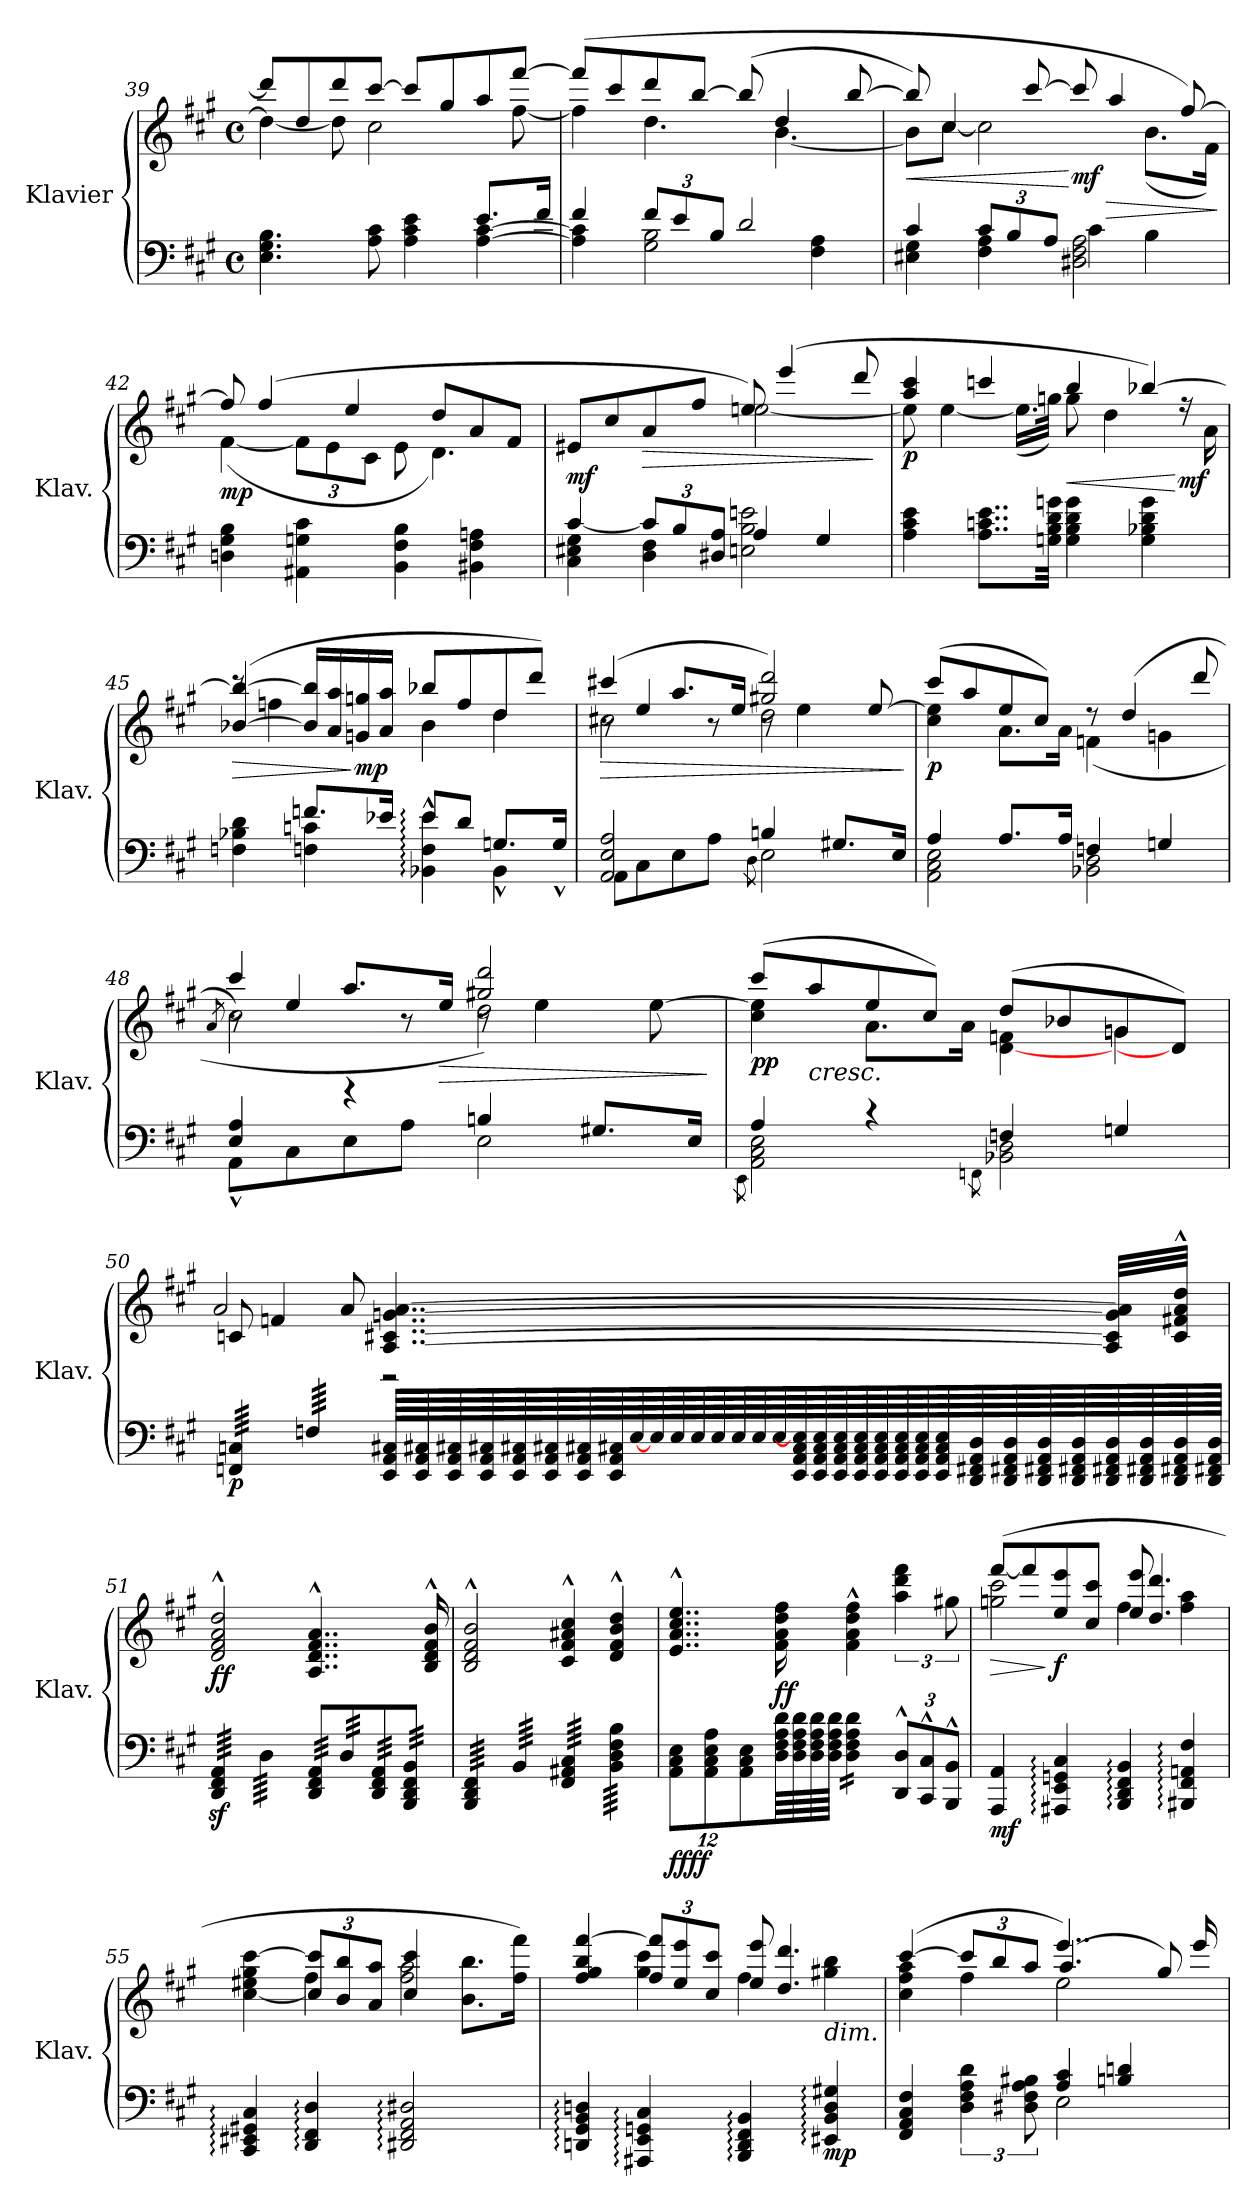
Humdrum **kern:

**kern	**kern	**dynam
*part1	*part1	*part1
*staff2	*staff1	*staff1/2
*I"Klavier	*	*
*I'Klav.	*	*
*clefF4	*clefG2	*
*k[f#c#g#]	*k[f#c#g#]	*
*M4/4	*M4/4	*
*met(c)	*met(c)	*
=39	=39	=39
*^	*^	*
4.E\ 4.G#\ 4.B\	2.ryy	8ddd/L]	4dd\_	.
.	.	8dd/	.	.
.	.	8ddd/	8dd\]	.
8A\ 8c#\	.	[8ccc#/J	2cc#\	.
4A\ 4c#\ 4e\	.	8ccc#/L]	.	.
.	.	8gg#/	.	.
[4A\ [4c#\	8.e/L	8aa/	.	.
.	.	[8fff#/J	[8ff#\	.
.	16f#/Jk	.	.	.
=40	=40	=40	=40	=40
4A\] 4c#\]	4f#/	(>8fff#/L]	4ff#\]	.
.	.	8ccc#/	.	.
*	*Xbrackettup	*	*	*
2G#\ 2B\	12f#/L	8ddd/	4.dd\	.
.	12e/	.	.	.
.	.	[8bb/J	.	.
.	12B/J	.	.	.
.	2d/	(>8bb/]	.	.
.	.	4dd/	[4.b\	.
4F#\ 4A\	.	.	.	.
.	.	[8bb/	.	.
!!LO:LB:g=z	!!
=41	=41	=41	=41	=41
!	!	!	!	!LO:HP:b
4E#X\ 4G#\	4c#/	8bb/])	8b\L]	<
.	.	4cc#/	[8cc#\J	.
4F#\ 4A\	12c#/L	.	2cc#\]	.
.	12B/	.	.	.
.	.	[8ccc#/	.	.
.	12A/J	.	.	.
!	!	!	!	!LO:HP:n=1:b
!	!	!	!	!LO:DY:n=1:b
2D#X\ 2F#\ 2A\	4c#\	8ccc#/]	.	[ > mf
.	.	4aa/	.	.
.	4B\	.	(<8.b\L	.
.	.	[8ff#/)	.	.
.	.	.	16f#\Jk)	.
*v	*v	*	*	*
*	*v	*v	*
.	.	]
=42	=42	=42
*	*^	*
!	!	!	!LO:DY:b
4Dn\ 4G#\ 4B\	8ff#/]	(<[4f#\	mp
.	(>4ff#/	.	.
*	*	*Xbrackettup	*
4AA#X\ 4Gn\ 4c#\	.	12f#\L]	.
.	.	12e\	.
.	4ee/	.	.
.	.	12c#\J	.
4BB\ 4F#\ 4B\	.	8e\	.
.	8dd/L	4.d\)	.
4BB#X\ 4F#\ 4An\	8a/	.	.
.	8f#/J	.	.
=43	=43	=43	=43
*^	*	*	*
!	!	!	!	!LO:DY:b
4C#\ 4E#X\ 4G#\	[4c#/	8e#X/L	2ryy	mf
.	.	8cc#/	.	.
!	!	!	!	!LO:HP:b
4D\ 4F#\	12c#/L]	8a/	.	>
.	12B/	.	.	.
.	.	8ff#/J	.	.
.	12D#X/ 12A/J	.	.	.
2En\ 2B\ 2en\	4A/	8een/)	[2ee\	.
.	.	(>4eee/	.	.
.	4G#/	.	.	.
.	.	8ddd/	.	.
*v	*v	*	*	*
*	*v	*v	*
.	.	]
!!LO:LB:g=z
=44	=44	=44
*	*^	*
!	!	!	!LO:DY:b
4A\ 4c#\ 4e\	4aa/ 4ccc#/	8ee\]	p
.	.	[4ee\	.
8..A\ 8..cn\ 8..e\L	4cccn/	.	.
.	.	(>16.ee\LL]	.
32Gn\ 32B\ 32d\ 32gn\Jkk	.	32ggn\JJk)	.
!	!	!	!LO:HP:b
4G\ 4B\ 4d\ 4g\	4bb/	8gg\	<
.	.	4dd\	.
4G\ 4B-X\ 4d\ 4g\	[4bb-X/)	.	.
!	!	!	!LO:DY:n=1:b
.	.	16rff	[ mf
.	.	16a\	.
=45	=45	=45	=45
*^	*	*	*
!	!	!	!	!LO:HP:b
4Fn\ 4B-X\ 4d\	4ryy	(>[4b-X/ 4bb-/_	8rccc	>
.	.	.	4ffn\	.
4Fn\ 4cn\	8.fn/L	16b-/] 16bb-/]LL	.	.
.	.	16a/ 16aa/	.	.
!	!	!	!	!LO:DY:n=1:b
.	.	16gn/ 16ggn/	8ryy	] mp
.	16e-X/Jk	16a/ 16aa/JJ	.	.
4BB-X\:^^ 4F\:^^ 4e-\:^^	8e-/L	8bb-X/L	4b-\	.
.	8d/J	8ff/	.	.
4BB-\	8.Gn^^/L	8dd/	4dd\	.
.	.	8ddd/J)	.	.
.	16G^^/Jk	.	.	.
*	*	*v	*v	*
=46	=46	=46	=46
!	!	!	!LO:HP:b
*	*	*^	*
*	*	*	*^	*
2AA/ 2E/ 2A/	8AA\L	(>4ccc#X/	2cc#X\	8r	>
.	8C#\	.	.	4ee/	.
.	8E\	8.aa/L	.	.	.
.	8A\J	.	.	8r	.
.	.	16ee/Jk	.	.	.
.	8qD\	.	.	.	.
4Bn/	2E\	2gg#X/ 2ddd/)	2dd\	8r	.
.	.	.	.	4ee\	.
8.G#X/L	.	.	.	.	.
.	.	.	.	[8ee/	.
16E/Jk	.	.	.	.	.
*v	*v	*	*	*	*
*	*v	*v	*v	*
.	.	]
!!LO:PB:g=z
=47	=47	=47
*^	*^	*
!	!	!	!	!LO:DY:b
4A/	2AA\ 2C#\ 2E\	(>8ccc#/L	4cc#\ 4ee\]	p
.	.	8aa/	.	.
8.A/L	.	8ee/	8.a\L	.
.	.	8cc#/J)	.	.
16A/Jk	.	.	16a\Jk	.
4Fn/	2BB-X\ 2D\	8r	(<4fn\	.
.	.	(>4dd/	.	.
4Gn/	.	.	4gn\	.
.	.	8ddd/	.	.
=48	=48	=48	=48	=48
*	*	*	*^	*
.	.	.	.	8qa/	.
4E/ 4A/	8AA^^\L	4ccc#/	8r	2cc#\)	.
.	8C#\	.	4ee/	.	.
4r	8E\	8.aa/L	.	.	.
.	8A\J	.	8r	.	.
!	!	!	!	!	!LO:HP:b
.	.	16ee/Jk	.	.	>
4Bn/	2E\	2gg#X/ 2ddd/)	2dd\	8r	.
.	.	.	.	4ee\	.
8.G#X/L	.	.	.	.	.
.	.	.	.	[8ee\	.
16E/Jk	.	.	.	.	.
*v	*v	*	*	*	*
*	*v	*v	*v	*
.	.	]
=49	=49	=49
*^	*	*
.	8qEE\	.	.
*	*	*^	*
!	!	!	!	!LO:DY:b
4A/	2AA\ 2C#\ 2E\	(>8ccc#/L	4cc#\ 4ee\]	pp
!	!	!	!	!LO:HP:b
.	.	8aa/	.	<
4r	.	8ee/	8.a\L	.
.	.	8cc#/J)	.	.
.	.	.	16a\Jk	.
.	8qFFn\	.	.	.
4Fn/	2BB-X\ 2D\	(>8dd/L	[4d\ 4fn\	.
.	.	8b-X/	.	.
4Gn/	.	8gn/	4gn\	.
.	.	8d/J])	.	.
*v	*v	*	*	*
!!LO:LB:g=z	!!
=50	=50	=50	=50
!	!	!	!LO:DY:b=2
*tremolo	*	*	*
64FFn/ 64Cn/LLLL	8cn/	2a/	p
64FFn/ 64Cn/	.	.	.
64FFn/ 64Cn/	.	.	.
64FFn/ 64Cn/	.	.	.
64FFn/ 64Cn/	.	.	.
64FFn/ 64Cn/	.	.	.
64FFn/ 64Cn/	.	.	.
64FFn/ 64Cn/	.	.	.
64FFn/ 64Cn/	4fn/	.	.
64FFn/ 64Cn/	.	.	.
64FFn/ 64Cn/	.	.	.
64FFn/ 64Cn/	.	.	.
64FFn/ 64Cn/	.	.	.
64FFn/ 64Cn/	.	.	.
64FFn/ 64Cn/	.	.	.
64FFn/ 64Cn/JJJJ	.	.	.
64Fn/LLLL	.	.	.
64Fn/	.	.	.
64Fn/	.	.	.
64Fn/	.	.	.
64Fn/	.	.	.
64Fn/	.	.	.
64Fn/	.	.	.
64Fn/	.	.	.
64Fn/	8a/	.	.
64Fn/	.	.	.
64Fn/	.	.	.
64Fn/	.	.	.
64Fn/	.	.	.
64Fn/	.	.	.
64Fn/	.	.	.
64Fn/JJJJ	.	.	.
64EE/ 64AA/ 64C#X/LLLL	[4..A/ [4..c#X/ [4..gn/ [4..a/	2r	.
64EE/ 64AA/ 64C#X/	.	.	.
64EE/ 64AA/ 64C#X/	.	.	.
64EE/ 64AA/ 64C#X/	.	.	.
64EE/ 64AA/ 64C#X/	.	.	.
64EE/ 64AA/ 64C#X/	.	.	.
64EE/ 64AA/ 64C#X/	.	.	.
64EE/ 64AA/ 64C#X/	.	.	.
[64E/	.	.	.
64E/	.	.	.
64E/	.	.	.
64E/	.	.	.
64E/	.	.	.
64E/	.	.	.
64E/	.	.	.
64E/	.	.	.
64EE/ 64AA/ 64C#/ 64E/]	.	.	.
64EE/ 64AA/ 64C#/ 64E/	.	.	.
64EE/ 64AA/ 64C#/ 64E/	.	.	.
64EE/ 64AA/ 64C#/ 64E/	.	.	.
64EE/ 64AA/ 64C#/ 64E/	.	.	.
64EE/ 64AA/ 64C#/ 64E/	.	.	.
64EE/ 64AA/ 64C#/ 64E/	.	.	.
64EE/ 64AA/ 64C#/ 64E/	.	.	.
64DD/ 64FF#X/ 64AA/ 64D/	.	.	.
64DD/ 64FF#X/ 64AA/ 64D/	.	.	.
64DD/ 64FF#X/ 64AA/ 64D/	.	.	.
64DD/ 64FF#X/ 64AA/ 64D/	.	.	.
64DD/ 64FF#X/ 64AA/ 64D/	32A/] 32c#/] 32g/] 32a/]LLL	.	.
64DD/ 64FF#X/ 64AA/ 64D/	.	.	.
64DD/ 64FF#X/ 64AA/ 64D/	32c#/^^ 32f#X/^^ 32a/^^ 32dd/^^JJJ	.	.
64DD/ 64FF#X/ 64AA/ 64D/JJJJ	.	.	.
*	*v	*v	*
.	.	[
=51	=51	=51
!	!	!LO:DY:b
64DD/z< 64FF#/z< 64AA/z<LLLL	2d/^^ 2f#/^^ 2a/^^ 2dd/^^	ff
64DD/z< 64FF#/z< 64AA/z<	.	.
64DD/z< 64FF#/z< 64AA/z<	.	.
64DD/z< 64FF#/z< 64AA/z<	.	.
64DD/z< 64FF#/z< 64AA/z<	.	.
64DD/z< 64FF#/z< 64AA/z<	.	.
64DD/z< 64FF#/z< 64AA/z<	.	.
64DD/z< 64FF#/z< 64AA/z<	.	.
64DD/z< 64FF#/z< 64AA/z<	.	.
64DD/z< 64FF#/z< 64AA/z<	.	.
64DD/z< 64FF#/z< 64AA/z<	.	.
64DD/z< 64FF#/z< 64AA/z<	.	.
64DD/z< 64FF#/z< 64AA/z<	.	.
64DD/z< 64FF#/z< 64AA/z<	.	.
64DD/z< 64FF#/z< 64AA/z<	.	.
64DD/z< 64FF#/z< 64AA/z<JJJJ	.	.
64D\LLLL	.	.
64D\	.	.
64D\	.	.
64D\	.	.
64D\	.	.
64D\	.	.
64D\	.	.
64D\	.	.
64D\	.	.
64D\	.	.
64D\	.	.
64D\	.	.
64D\	.	.
64D\	.	.
64D\	.	.
64D\JJJJ	.	.
64DD/ 64FF#/ 64AA/LLLL	4..A/^^ 4..d/^^ 4..f#/^^ 4..a/^^	.
64DD/ 64FF#/ 64AA/	.	.
64DD/ 64FF#/ 64AA/	.	.
64DD/ 64FF#/ 64AA/	.	.
64DD/ 64FF#/ 64AA/	.	.
64DD/ 64FF#/ 64AA/	.	.
64DD/ 64FF#/ 64AA/	.	.
64DD/ 64FF#/ 64AA/	.	.
64D/	.	.
64D/	.	.
64D/	.	.
64D/	.	.
64D/	.	.
64D/	.	.
64D/	.	.
64D/	.	.
64DD/ 64FF#/ 64AA/	.	.
64DD/ 64FF#/ 64AA/	.	.
64DD/ 64FF#/ 64AA/	.	.
64DD/ 64FF#/ 64AA/	.	.
64DD/ 64FF#/ 64AA/	.	.
64DD/ 64FF#/ 64AA/	.	.
64DD/ 64FF#/ 64AA/	.	.
64DD/ 64FF#/ 64AA/	.	.
64BBB/ 64DD/ 64FF#/ 64BB/	.	.
64BBB/ 64DD/ 64FF#/ 64BB/	.	.
64BBB/ 64DD/ 64FF#/ 64BB/	.	.
64BBB/ 64DD/ 64FF#/ 64BB/	.	.
64BBB/ 64DD/ 64FF#/ 64BB/	16B/^^ 16d/^^ 16f#/^^ 16b/^^	.
64BBB/ 64DD/ 64FF#/ 64BB/	.	.
64BBB/ 64DD/ 64FF#/ 64BB/	.	.
64BBB/ 64DD/ 64FF#/ 64BB/JJJJ	.	.
=52	=52	=52
64BBB/ 64DD/ 64FF#/LLLL	2B/^^ 2d/^^ 2f#/^^ 2b/^^	.
64BBB/ 64DD/ 64FF#/	.	.
64BBB/ 64DD/ 64FF#/	.	.
64BBB/ 64DD/ 64FF#/	.	.
64BBB/ 64DD/ 64FF#/	.	.
64BBB/ 64DD/ 64FF#/	.	.
64BBB/ 64DD/ 64FF#/	.	.
64BBB/ 64DD/ 64FF#/	.	.
64BBB/ 64DD/ 64FF#/	.	.
64BBB/ 64DD/ 64FF#/	.	.
64BBB/ 64DD/ 64FF#/	.	.
64BBB/ 64DD/ 64FF#/	.	.
64BBB/ 64DD/ 64FF#/	.	.
64BBB/ 64DD/ 64FF#/	.	.
64BBB/ 64DD/ 64FF#/	.	.
64BBB/ 64DD/ 64FF#/JJJJ	.	.
64BB/LLLL	.	.
64BB/	.	.
64BB/	.	.
64BB/	.	.
64BB/	.	.
64BB/	.	.
64BB/	.	.
64BB/	.	.
64BB/	.	.
64BB/	.	.
64BB/	.	.
64BB/	.	.
64BB/	.	.
64BB/	.	.
64BB/	.	.
64BB/JJJJ	.	.
64FF#/ 64AA#X/ 64C#/LLLL	4c#/^^ 4f#/^^ 4a#X/^^ 4cc#/^^	.
64FF#/ 64AA#X/ 64C#/	.	.
64FF#/ 64AA#X/ 64C#/	.	.
64FF#/ 64AA#X/ 64C#/	.	.
64FF#/ 64AA#X/ 64C#/	.	.
64FF#/ 64AA#X/ 64C#/	.	.
64FF#/ 64AA#X/ 64C#/	.	.
64FF#/ 64AA#X/ 64C#/	.	.
64FF#/ 64AA#X/ 64C#/	.	.
64FF#/ 64AA#X/ 64C#/	.	.
64FF#/ 64AA#X/ 64C#/	.	.
64FF#/ 64AA#X/ 64C#/	.	.
64FF#/ 64AA#X/ 64C#/	.	.
64FF#/ 64AA#X/ 64C#/	.	.
64FF#/ 64AA#X/ 64C#/	.	.
64FF#/ 64AA#X/ 64C#/JJJJ	.	.
64BB\ 64D\ 64F#\ 64B\LLLL	4d/^^ 4f#/^^ 4b/^^ 4dd/^^	.
64BB\ 64D\ 64F#\ 64B\	.	.
64BB\ 64D\ 64F#\ 64B\	.	.
64BB\ 64D\ 64F#\ 64B\	.	.
64BB\ 64D\ 64F#\ 64B\	.	.
64BB\ 64D\ 64F#\ 64B\	.	.
64BB\ 64D\ 64F#\ 64B\	.	.
64BB\ 64D\ 64F#\ 64B\	.	.
64BB\ 64D\ 64F#\ 64B\	.	.
64BB\ 64D\ 64F#\ 64B\	.	.
64BB\ 64D\ 64F#\ 64B\	.	.
64BB\ 64D\ 64F#\ 64B\	.	.
64BB\ 64D\ 64F#\ 64B\	.	.
64BB\ 64D\ 64F#\ 64B\	.	.
64BB\ 64D\ 64F#\ 64B\	.	.
64BB\ 64D\ 64F#\ 64B\JJJJ	.	.
*Xtremolo	*	*
=53	=53	=53
!	!	!LO:DY:b=2
!	!	!LO:DY:n=1:b
48%7AA\@7720456504063707%562949953421312@ 48%7C#\@7720456504063707%562949953421312@ 48%7E\@7720456504063707%562949953421312@LL	4..e/^^ 4..a/^^ 4..cc#/^^ 4..ee/^^	f fff
48%7AA\@7720456504063707%562949953421312@ 48%7C#\@7720456504063707%562949953421312@ 48%7E\@7720456504063707%562949953421312@ 48%7A\@7720456504063707%562949953421312@	.	.
48%7AA\@7720456504063707%562949953421312@ 48%7C#\@7720456504063707%562949953421312@ 48%7E\@7720456504063707%562949953421312@	.	.
!	!	!LO:DY:n=2:b
*tremolo	*	*
64D\ 64F#\ 64A\ 64d\	16f#\ 16a\ 16dd\ 16ff#\	ff
64D\ 64F#\ 64A\ 64d\	.	.
64D\ 64F#\ 64A\ 64d\	.	.
64D\ 64F#\ 64A\ 64d\JJJJ	.	.
16D\ 16F#\ 16A\ 16d\LL	4f#\^^ 4a\^^ 4dd\^^ 4ff#\^^	.
16D\ 16F#\ 16A\ 16d\	.	.
16D\ 16F#\ 16A\ 16d\	.	.
16D\ 16F#\ 16A\ 16d\JJ	.	.
*Xtremolo	*	*
*	*brackettup	*
12DD/^^ 12D/^^L	6aa\ 6ddd\ 6fff#\	.
12CC#/^^ 12C#/^^	.	.
12BBB/^^ 12BB/^^J	12gg#X\	.
!!LO:LB:g=z
=54	=54	=54
!	!	!LO:HP:b
*	*^	*
!	!	!	!LO:DY:n=1:b=2
4AAA/ 4AA/	2ggn\ 2ccc#\	(>[8fff#/L	> mf
.	.	8fff#/]	.
!	!	!	!LO:DY:n=2:b
4AAA#X/: 4EE/: 4GGn/: 4C#/:	.	8ee/ 8eee/	] f
.	.	8cc#/ 8ccc#/J	.
4BBB/: 4DD/: 4FF#/: 4BB/:	4ff#\	8ee/ 8eee/	.
.	.	4.dd/ 4.ddd/	.
4BBB#X/: 4FF#/: 4AAn/: 4F#/:	(4ff#\ 4aa\	.	.
=55	=55	=55	=55
4CC#/: 4EE#X/: 4GG#X/: 4C#/:	[4cc#\ 4ee#X\ 4gg#\ [4ccc#\	4ryy	.
*	*	*Xbrackettup	*
4DD/: 4FF#/: 4D/:	4ff#\	12cc#/] 12ccc#/]L	.
.	.	12b/ 12bb/	.
.	.	12a/ 12aa/J	.
2DD#X/: 2FF#/: 2AA/: 2D#X/:	2ff#\ 2aa\	4cc#/ 4ccc#/	.
.	.	8.b\ 8.bb\L	.
.	.	16ff#\ 16fff#\Jk)	.
=56	=56	=56	=56
4DDn/: 4GG#/: 4BB/: 4Dn/:	4ff#/ 4gg#/ 4bb/ [4fff#/	4ryy	.
4AAA#X/: 4EE/: 4GGn/: 4C#/:	4gg#\ 4ccc#\	12ff#/ 12fff#/]L	.
.	.	12ee/ 12eee/	.
.	.	12cc#/ 12ccc#/J	.
4BBB/: 4DD/: 4FF#/: 4BB/:	4ff#\	8ee/ 8eee/	.
.	.	4.dd/ 4.ddd/	.
!	!LO:TX:b:i:t=dim.	!	!
!	!	!	!LO:DY:b=2
4EE#X/: 4BB/: 4D/: 4G#X/:	4gg#X\ 4bb\	.	mp
!!LO:LB:g=z
=57	=57	=57	=57
*^	*	*^	*
4FF#/ 4AA/ 4C#/ 4F#/	2ryy	(>[4ccc#/	4cc#\ 4ff#\ 4aa\	2ryy	.
*brackettup	*	*	*	*	*
6D\ 6F#\ 6A\ 6d\	.	12ccc#/L]	4ff#\	.	.
.	.	12bb/	.	.	.
12D#X\ 12F#\ 12A\ 12B#X\	.	12aa/J	.	.	.
2E\	4A/ 4c#/	4..eee/)	2ee\	(<4.aa/	.
.	4Bn/ 4dn/	.	.	.	.
.	.	.	.	8gg#/)	.
.	.	16eee/	.	.	.
*v	*v	*	*	*	*
*	*v	*v	*v	*
=	=	=
*-	*-	*-
